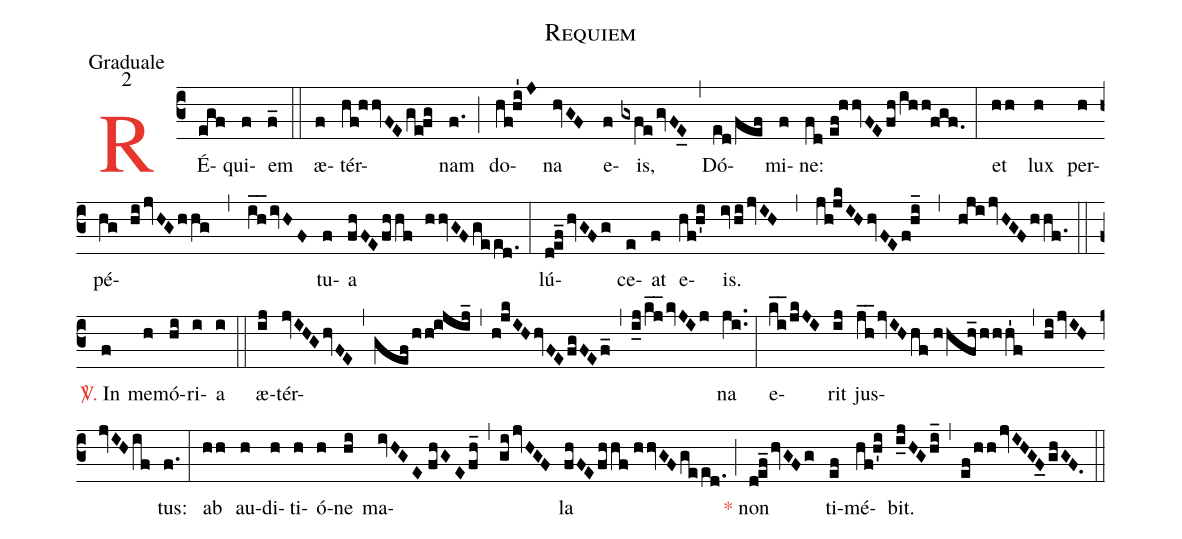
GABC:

name:Requiem;
office-part:Graduale;
mode:2;
%%
(c3)<c>R</c>É(egf)qui(f)em(f_) (::) æ(f)tér(hf!hhvFEge!fg)nam(f.) (;) do(hf!hi'J)na(hvGF) e(f)is,(gxfegvFE_0) (,) Dó(ed/fef)mi(f)ne:(fd//ef!hhvFEfh/ihh!fgf.) (:)
et(hh) lux(h) per(h)pé(hg hijvHGh/hg,i_h_ivHF)tu(f)a(fhFEfh/hf hhvGFgeed.) (:)
lú(def_hvGFg)ce(e)at(f) e(hf!h'i)is.(ivhijvIH,jh!jkIHhvFEf!hi_,hji/jvHGFhhf.) (::)

<c><sp>V/</sp>.</c> In(f) me(h)mó(hi)ri(i)a(i) (::) æ(ij)tér(jvIHGhvFE,gefhh!ijij_,h!jkIHhvFEfgFEf_,i_0j/k_j_/kvJIj)na(ji..) (:) e(k_i_/jkJI)rit(ij) jus(j_h_/jvIHhf//hhfh_hh/h'1f,hijvIHjvIHif)tus:(f.) (:)
ab(hh) au(h)di(h)ti(h)ó(h)ne(hi) ma(ivHGE//fhGEfh_,gijvHGF)la(fhFEfhhf//hhvGFgeed.) (;) <c>*</c> non(def_hvGFg) ti(ef)mé(hf!h'i)bit.(i_jHGhi_,ef/hhjvIHGF_0ghGF.) (::)
